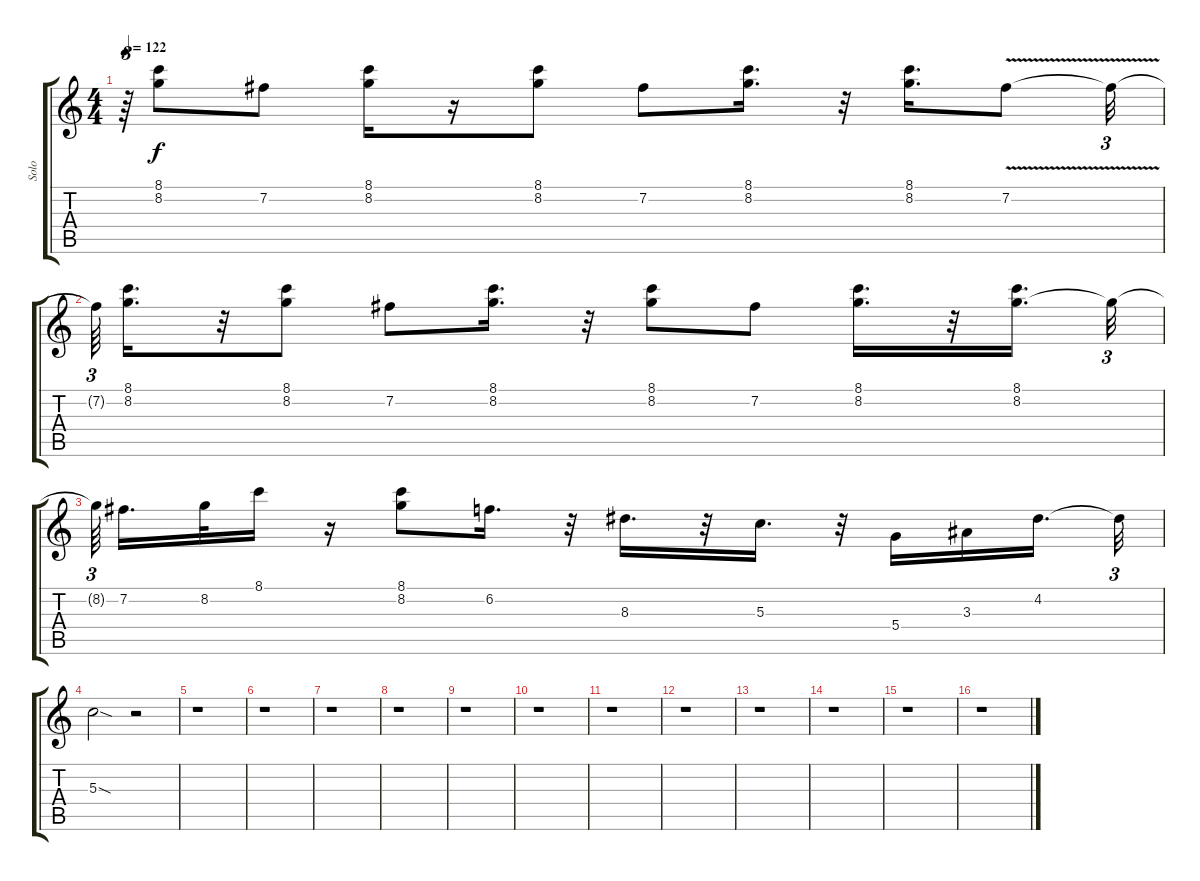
\track ("Solo" "Solo") {instrument distortionguitar}
\staff {score tabs}
\tuning (E4 B3 G3 D3 A2 E2) {hide}
\ts (4 4)
\tempo 122
\clef g2
\ks c
r.64{tu (3 2) dy f} (8.1 8.2).8 7.2.8 (8.1 8.2).16 r.16 (8.1 8.2).8 7.2.8 (8.1 8.2).16{d} r.32 (8.1 8.2).16{d} 7.2{v}.8 7.2{t}.32{tu (3 2)} |
7.2{t}.64{tu (3 2)} (8.1 8.2).16{d} r.32 (8.1 8.2).8 7.2.8 (8.1 8.2).16{d} r.32 (8.1 8.2).8 7.2.8 (8.1 8.2).16{d} r.32 (8.1 8.2).16{d} 8.2{t}.32{tu (3 2)} |
8.2{t}.64{tu (3 2) beam splitsecondary} 7.2.16{d} 8.2.32 8.1.16 r.16 (8.1 8.2).8 6.2.16{d} r.32 8.3.16{d} r.32 5.3.16{d} r.32 5.4.16 3.3.16 4.2.16{d beam splitsecondary} 4.2{t}.32{tu (3 2)} |
5.3{sod}.2 r.2 |
r.1 |
r.1 |
r.1 |
r.1 |
r.1 |
r.1 |
r.1 |
r.1 |
r.1 |
r.1 |
r.1 |
r.1
